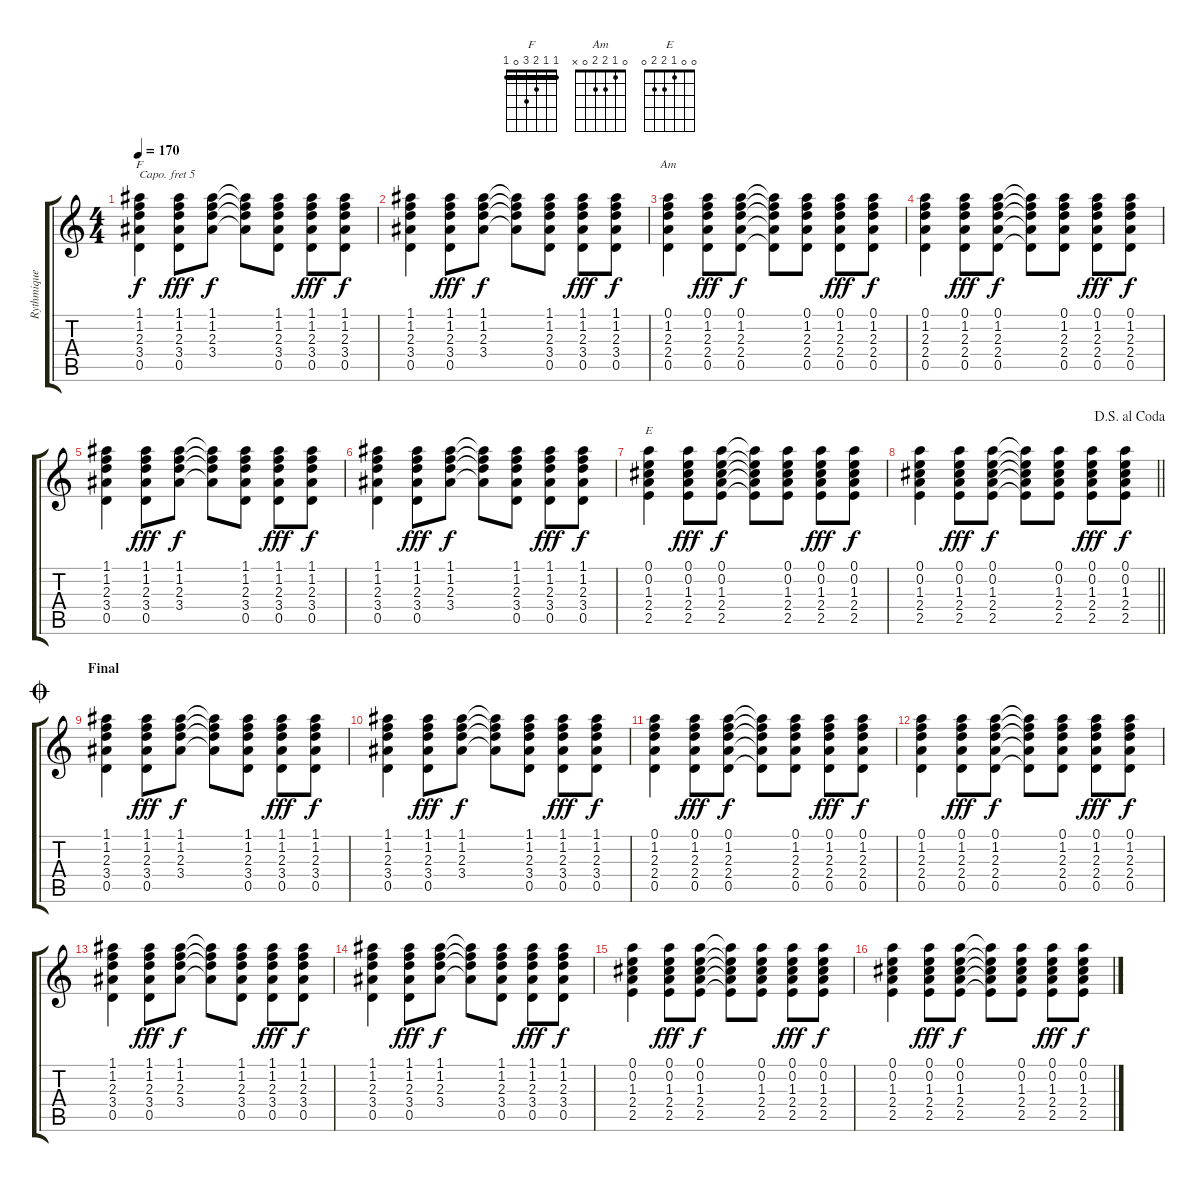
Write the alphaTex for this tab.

\track ("Rythmique" "Rythmique") {instrument electricguitarjazz}
\staff {score tabs}
\capo 5
\tuning (E4 B3 G3 D3 A2 E2) {hide}
\chord ("F" 1 1 2 3 0 1) {barre 1}
\chord ("Am" 0 1 2 2 0 x)
\chord ("E" 0 0 1 2 2 0)
\ts (4 4)
\tempo 170
\clef g2
\ks c
(1.1 1.2 2.3 3.4 0.5).4{ch "F" dy f} (1.1 1.2 2.3 3.4 0.5).8{dy fff} (1.1 1.2 2.3 3.4).8{dy f} (1.1{t} 1.2{t} 2.3{t} 3.4{t}).8 (1.1 1.2 2.3 3.4 0.5).8 (1.1 1.2 2.3 3.4 0.5).8{dy fff} (1.1 1.2 2.3 3.4 0.5).8{dy f} |
(1.1 1.2 2.3 3.4 0.5).4 (1.1 1.2 2.3 3.4 0.5).8{dy fff} (1.1 1.2 2.3 3.4).8{dy f} (1.1{t} 1.2{t} 2.3{t} 3.4{t}).8 (1.1 1.2 2.3 3.4 0.5).8 (1.1 1.2 2.3 3.4 0.5).8{dy fff} (1.1 1.2 2.3 3.4 0.5).8{dy f} |
(0.1 1.2 2.3 2.4 0.5).4{ch "Am"} (0.1 1.2 2.3 2.4 0.5).8{dy fff} (0.1 1.2 2.3 2.4 0.5).8{dy f} (0.1{t} 1.2{t} 2.3{t} 2.4{t} 0.5{t}).8 (0.1 1.2 2.3 2.4 0.5).8 (0.1 1.2 2.3 2.4 0.5).8{dy fff} (0.1 1.2 2.3 2.4 0.5).8{dy f} |
(0.1 1.2 2.3 2.4 0.5).4 (0.1 1.2 2.3 2.4 0.5).8{dy fff} (0.1 1.2 2.3 2.4 0.5).8{dy f} (0.1{t} 1.2{t} 2.3{t} 2.4{t} 0.5{t}).8 (0.1 1.2 2.3 2.4 0.5).8 (0.1 1.2 2.3 2.4 0.5).8{dy fff} (0.1 1.2 2.3 2.4 0.5).8{dy f} |
(1.1 1.2 2.3 3.4 0.5).4 (1.1 1.2 2.3 3.4 0.5).8{dy fff} (1.1 1.2 2.3 3.4).8{dy f} (1.1{t} 1.2{t} 2.3{t} 3.4{t}).8 (1.1 1.2 2.3 3.4 0.5).8 (1.1 1.2 2.3 3.4 0.5).8{dy fff} (1.1 1.2 2.3 3.4 0.5).8{dy f} |
(1.1 1.2 2.3 3.4 0.5).4 (1.1 1.2 2.3 3.4 0.5).8{dy fff} (1.1 1.2 2.3 3.4).8{dy f} (1.1{t} 1.2{t} 2.3{t} 3.4{t}).8 (1.1 1.2 2.3 3.4 0.5).8 (1.1 1.2 2.3 3.4 0.5).8{dy fff} (1.1 1.2 2.3 3.4 0.5).8{dy f} |
(0.1 0.2 1.3 2.4 2.5).4{ch "E"} (0.1 0.2 1.3 2.4 2.5).8{dy fff} (0.1 0.2 1.3 2.4 2.5).8{dy f} (0.1{t} 0.2{t} 1.3{t} 2.4{t} 2.5{t}).8 (0.1 0.2 1.3 2.4 2.5).8 (0.1 0.2 1.3 2.4 2.5).8{dy fff} (0.1 0.2 1.3 2.4 2.5).8{dy f} |
\jump dalsegnoalcoda
\barLineRight lightlight
(0.1 0.2 1.3 2.4 2.5).4 (0.1 0.2 1.3 2.4 2.5).8{dy fff} (0.1 0.2 1.3 2.4 2.5).8{dy f} (0.1{t} 0.2{t} 1.3{t} 2.4{t} 2.5{t}).8 (0.1 0.2 1.3 2.4 2.5).8 (0.1 0.2 1.3 2.4 2.5).8{dy fff} (0.1 0.2 1.3 2.4 2.5).8{dy f} |
\section ("" "Final")
\jump coda
(1.1 1.2 2.3 3.4 0.5).4 (1.1 1.2 2.3 3.4 0.5).8{dy fff} (1.1 1.2 2.3 3.4).8{dy f} (1.1{t} 1.2{t} 2.3{t} 3.4{t}).8 (1.1 1.2 2.3 3.4 0.5).8 (1.1 1.2 2.3 3.4 0.5).8{dy fff} (1.1 1.2 2.3 3.4 0.5).8{dy f} |
(1.1 1.2 2.3 3.4 0.5).4 (1.1 1.2 2.3 3.4 0.5).8{dy fff} (1.1 1.2 2.3 3.4).8{dy f} (1.1{t} 1.2{t} 2.3{t} 3.4{t}).8 (1.1 1.2 2.3 3.4 0.5).8 (1.1 1.2 2.3 3.4 0.5).8{dy fff} (1.1 1.2 2.3 3.4 0.5).8{dy f} |
(0.1 1.2 2.3 2.4 0.5).4 (0.1 1.2 2.3 2.4 0.5).8{dy fff} (0.1 1.2 2.3 2.4 0.5).8{dy f} (0.1{t} 1.2{t} 2.3{t} 2.4{t} 0.5{t}).8 (0.1 1.2 2.3 2.4 0.5).8 (0.1 1.2 2.3 2.4 0.5).8{dy fff} (0.1 1.2 2.3 2.4 0.5).8{dy f} |
(0.1 1.2 2.3 2.4 0.5).4 (0.1 1.2 2.3 2.4 0.5).8{dy fff} (0.1 1.2 2.3 2.4 0.5).8{dy f} (0.1{t} 1.2{t} 2.3{t} 2.4{t} 0.5{t}).8 (0.1 1.2 2.3 2.4 0.5).8 (0.1 1.2 2.3 2.4 0.5).8{dy fff} (0.1 1.2 2.3 2.4 0.5).8{dy f} |
(1.1 1.2 2.3 3.4 0.5).4 (1.1 1.2 2.3 3.4 0.5).8{dy fff} (1.1 1.2 2.3 3.4).8{dy f} (1.1{t} 1.2{t} 2.3{t} 3.4{t}).8 (1.1 1.2 2.3 3.4 0.5).8 (1.1 1.2 2.3 3.4 0.5).8{dy fff} (1.1 1.2 2.3 3.4 0.5).8{dy f} |
(1.1 1.2 2.3 3.4 0.5).4 (1.1 1.2 2.3 3.4 0.5).8{dy fff} (1.1 1.2 2.3 3.4).8{dy f} (1.1{t} 1.2{t} 2.3{t} 3.4{t}).8 (1.1 1.2 2.3 3.4 0.5).8 (1.1 1.2 2.3 3.4 0.5).8{dy fff} (1.1 1.2 2.3 3.4 0.5).8{dy f} |
(0.1 0.2 1.3 2.4 2.5).4 (0.1 0.2 1.3 2.4 2.5).8{dy fff} (0.1 0.2 1.3 2.4 2.5).8{dy f} (0.1{t} 0.2{t} 1.3{t} 2.4{t} 2.5{t}).8 (0.1 0.2 1.3 2.4 2.5).8 (0.1 0.2 1.3 2.4 2.5).8{dy fff} (0.1 0.2 1.3 2.4 2.5).8{dy f} |
(0.1 0.2 1.3 2.4 2.5).4 (0.1 0.2 1.3 2.4 2.5).8{dy fff} (0.1 0.2 1.3 2.4 2.5).8{dy f} (0.1{t} 0.2{t} 1.3{t} 2.4{t} 2.5{t}).8 (0.1 0.2 1.3 2.4 2.5).8 (0.1 0.2 1.3 2.4 2.5).8{dy fff} (0.1 0.2 1.3 2.4 2.5).8{dy f}
